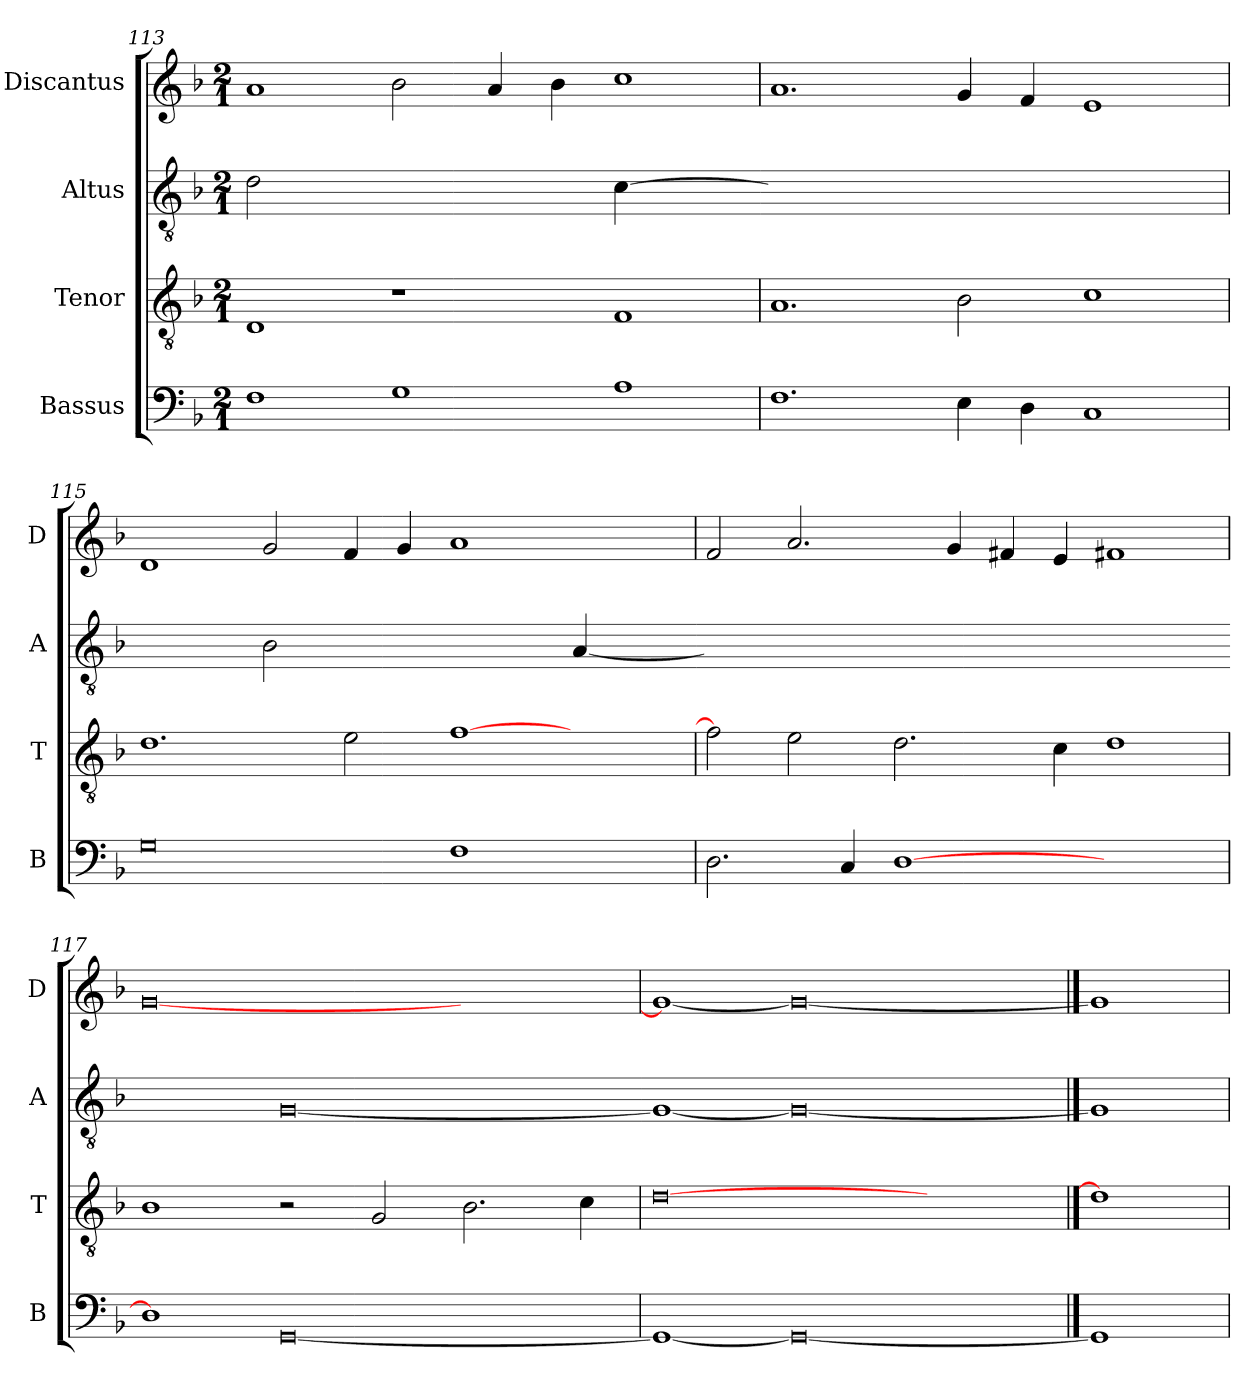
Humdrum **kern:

**kern	**kern	**kern	**kern
*part4	*part3	*part2	*part1
*staff4	*staff3	*staff2	*staff1
*I"Bassus	*I"Tenor	*I"Altus	*I"Discantus
*I'B	*I'T	*I'A	*I'D
*clefF4	*clefGv2	*clefGv2	*clefG2
*k[b-]	*k[b-]	*k[b-]	*k[b-]
*M2/1	*M2/1	*M2/1	*M2/1
=113	=113	=113	=113
!	!	!LO:N:vis=2	!
1F	1D	0d	1a
1G	1r	.	2b-\
.	.	.	4a/
.	.	.	4b-\
!	!	!LO:N:vis=4	!
1A	1F	[1c	1cc
=114	=114	=114-	=114
1.F	1.A	0cyy_	1.a
4E\	2B-\	.	4g/
4D\	.	.	4f/
1C	1c	1ryy	1e
=115	=115	=115	=115
0G	1.d	1cyy]	1d
!	!	!LO:N:vis=2	!
.	.	0B-	2g/
.	2e\	.	4f/
.	.	.	4g/
1F	[1f	.	1a
!	!	!LO:N:vis=4	!
1ryy	1ryy	[1A	1ryy
=116	=116	=116-	=116
2.D\	2f\]	0Ayy_	2f/
.	2e\	.	2.a/
4C/	.	.	.
[1D	2.d\	.	.
.	.	.	4g/
.	.	.	4f#X/
.	4c\	.	4e/
1ryy	1d	1ryy	1f#X
=117	=117	=117-	=117
1D]	1B-	1Ayy]	[0g
[0GG	2r	[0G	.
.	2G/	.	.
.	2.B-\	.	1ryy
.	4c\	.	.
=118	=118	=118-	=118
1GG_	[0d	1G_	1g_
0GG_	.	0G_	0g_
.	1ryy	.	.
==119	==119	==119	==119
1GG]	1d]	1G]	1g]
=	=	=	=
*-	*-	*-	*-
